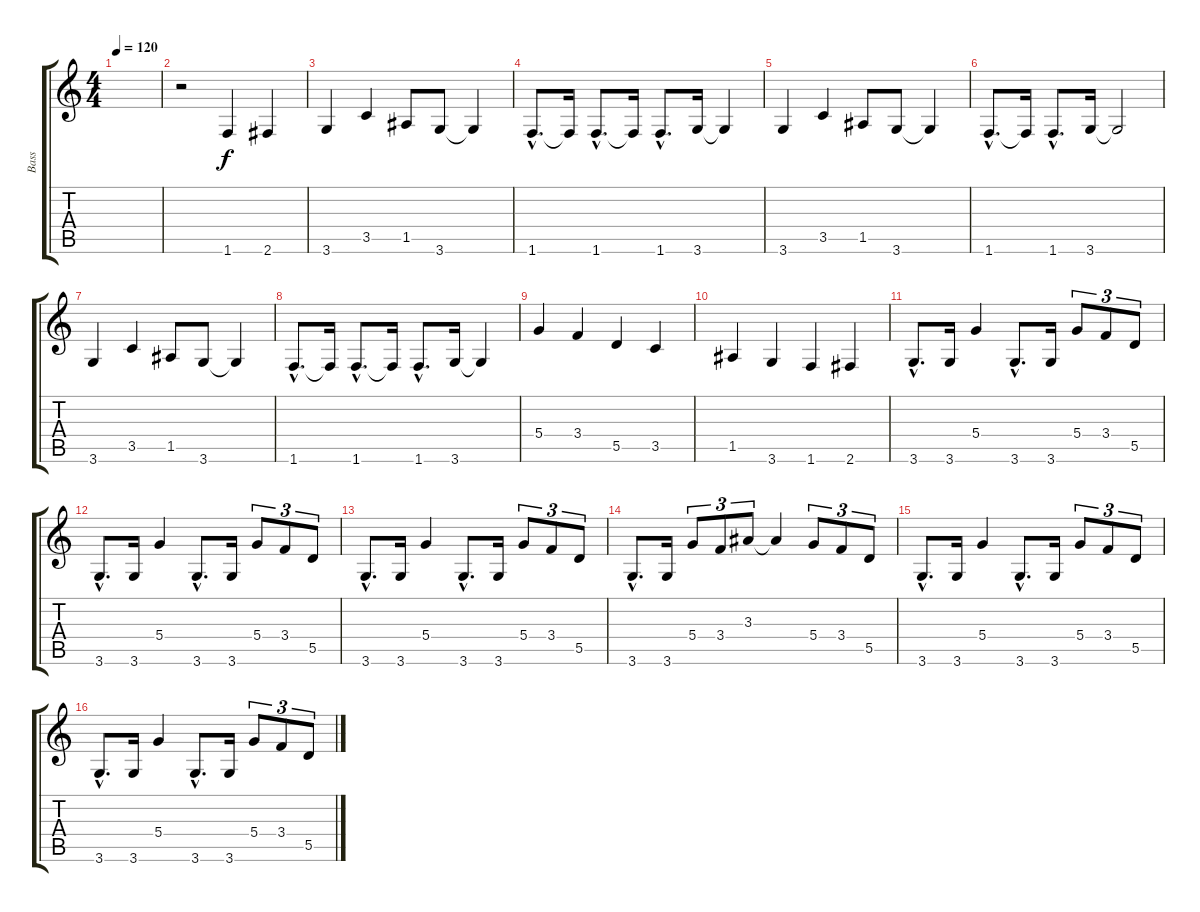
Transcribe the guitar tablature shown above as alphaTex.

\track ("Bass" "Bass") {instrument electricbassfinger}
\staff {score tabs}
\tuning (E4 B3 G3 D3 A2 E2) {hide}
\ts (4 4)
\tempo 120
\clef g2
\ks c
|
r.2 1.6.4 2.6.4 |
3.6.4 3.5.4 1.5.8 3.6.8 3.6{t}.4 |
1.6{hac}.8{d} 1.6{t}.16 1.6{hac}.8{d} 1.6{t}.16 1.6{hac}.8{d} 3.6.16 3.6{t}.4 |
3.6.4 3.5.4 1.5.8 3.6.8 3.6{t}.4 |
1.6{hac}.8{d} 1.6{t}.16 1.6{hac}.8{d} 3.6.16 3.6{t}.2 |
3.6.4 3.5.4 1.5.8 3.6.8 3.6{t}.4 |
1.6{hac}.8{d} 1.6{t}.16 1.6{hac}.8{d} 1.6{t}.16 1.6{hac}.8{d} 3.6.16 3.6{t}.4 |
5.4.4 3.4.4 5.5.4 3.5.4 |
1.5.4 3.6.4 1.6.4 2.6.4 |
3.6{hac}.8{d} 3.6.16 5.4.4 3.6{hac}.8{d} 3.6.16 5.4.8{tu (3 2)} 3.4.8{tu (3 2)} 5.5.8{tu (3 2)} |
3.6{hac}.8{d} 3.6.16 5.4.4 3.6{hac}.8{d} 3.6.16 5.4.8{tu (3 2)} 3.4.8{tu (3 2)} 5.5.8{tu (3 2)} |
3.6{hac}.8{d} 3.6.16 5.4.4 3.6{hac}.8{d} 3.6.16 5.4.8{tu (3 2)} 3.4.8{tu (3 2)} 5.5.8{tu (3 2)} |
3.6{hac}.8{d} 3.6.16 5.4.8{tu (3 2)} 3.4.8{tu (3 2)} 3.3.8{tu (3 2)} 3.3{t}.4 5.4.8{tu (3 2)} 3.4.8{tu (3 2)} 5.5.8{tu (3 2)} |
3.6{hac}.8{d} 3.6.16 5.4.4 3.6{hac}.8{d} 3.6.16 5.4.8{tu (3 2)} 3.4.8{tu (3 2)} 5.5.8{tu (3 2)} |
3.6{hac}.8{d} 3.6.16 5.4.4 3.6{hac}.8{d} 3.6.16 5.4.8{tu (3 2)} 3.4.8{tu (3 2)} 5.5.8{tu (3 2)}
